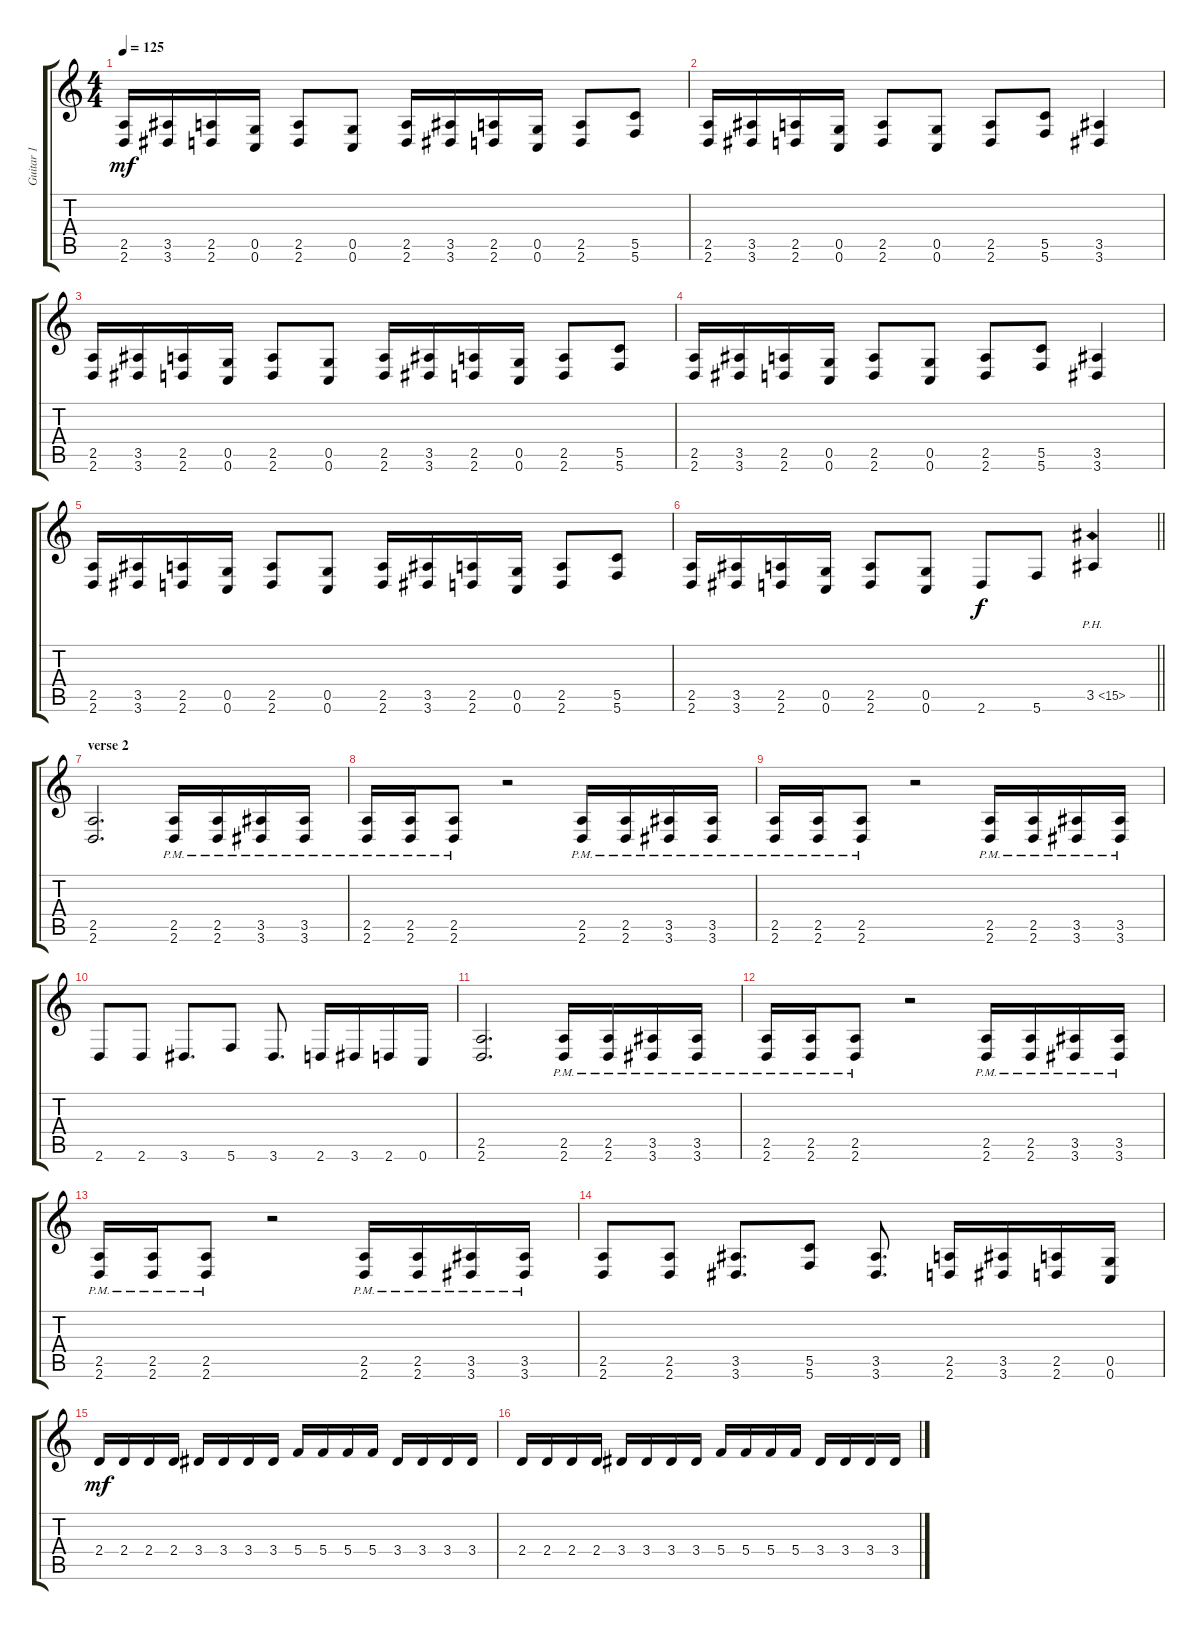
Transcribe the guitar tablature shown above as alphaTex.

\track ("Guitar 1" "Guitar 1") {instrument distortionguitar}
\staff {score tabs}
\tuning (D4 A3 F3 C3 G2 C2) {hide}
\ts (4 4)
\tempo 125
\clef g2
\ks c
(2.5 2.6).16{dy mf} (3.5 3.6).16 (2.5 2.6).16 (0.5 0.6).16 (2.5 2.6).8 (0.5 0.6).8 (2.5 2.6).16 (3.5 3.6).16 (2.5 2.6).16 (0.5 0.6).16 (2.5 2.6).8 (5.5 5.6).8 |
(2.5 2.6).16 (3.5 3.6).16 (2.5 2.6).16 (0.5 0.6).16 (2.5 2.6).8 (0.5 0.6).8 (2.5 2.6).8 (5.5 5.6).8 (3.5 3.6).4 |
(2.5 2.6).16 (3.5 3.6).16 (2.5 2.6).16 (0.5 0.6).16 (2.5 2.6).8 (0.5 0.6).8 (2.5 2.6).16 (3.5 3.6).16 (2.5 2.6).16 (0.5 0.6).16 (2.5 2.6).8 (5.5 5.6).8 |
(2.5 2.6).16 (3.5 3.6).16 (2.5 2.6).16 (0.5 0.6).16 (2.5 2.6).8 (0.5 0.6).8 (2.5 2.6).8 (5.5 5.6).8 (3.5 3.6).4 |
(2.5 2.6).16 (3.5 3.6).16 (2.5 2.6).16 (0.5 0.6).16 (2.5 2.6).8 (0.5 0.6).8 (2.5 2.6).16 (3.5 3.6).16 (2.5 2.6).16 (0.5 0.6).16 (2.5 2.6).8 (5.5 5.6).8 |
\barLineRight lightlight
(2.5 2.6).16 (3.5 3.6).16 (2.5 2.6).16 (0.5 0.6).16 (2.5 2.6).8 (0.5 0.6).8 2.6.8{dy f} 5.6.8 3.5{ph 12}.4 |
\section ("" "verse 2")
(2.5 2.6).2{d} (2.5{pm} 2.6{pm}).16 (2.5{pm} 2.6{pm}).16 (3.5{pm} 3.6{pm}).16 (3.5{pm} 3.6{pm}).16 |
(2.5{pm} 2.6{pm}).16 (2.5{pm} 2.6{pm}).16 (2.5{pm} 2.6{pm}).8 r.2 (2.5{pm} 2.6{pm}).16 (2.5{pm} 2.6{pm}).16 (3.5{pm} 3.6{pm}).16 (3.5{pm} 3.6{pm}).16 |
(2.5{pm} 2.6{pm}).16 (2.5{pm} 2.6{pm}).16 (2.5{pm} 2.6{pm}).8 r.2 (2.5{pm} 2.6{pm}).16 (2.5{pm} 2.6{pm}).16 (3.5{pm} 3.6{pm}).16 (3.5{pm} 3.6{pm}).16 |
2.6.8 2.6.8 3.6.8{d} 5.6.8 3.6.8{d} 2.6.16 3.6.16 2.6.16 0.6.16 |
(2.5 2.6).2{d} (2.5{pm} 2.6{pm}).16 (2.5{pm} 2.6{pm}).16 (3.5{pm} 3.6{pm}).16 (3.5{pm} 3.6{pm}).16 |
(2.5{pm} 2.6{pm}).16 (2.5{pm} 2.6{pm}).16 (2.5{pm} 2.6{pm}).8 r.2 (2.5{pm} 2.6{pm}).16 (2.5{pm} 2.6{pm}).16 (3.5{pm} 3.6{pm}).16 (3.5{pm} 3.6{pm}).16 |
(2.5{pm} 2.6{pm}).16 (2.5{pm} 2.6{pm}).16 (2.5{pm} 2.6{pm}).8 r.2 (2.5{pm} 2.6{pm}).16 (2.5{pm} 2.6{pm}).16 (3.5{pm} 3.6{pm}).16 (3.5{pm} 3.6{pm}).16 |
(2.5 2.6).8 (2.5 2.6).8 (3.5 3.6).8{d} (5.5 5.6).8 (3.5 3.6).8{d} (2.5 2.6).16 (3.5 3.6).16 (2.5 2.6).16 (0.5 0.6).16 |
2.4.16{dy mf} 2.4.16 2.4.16 2.4.16 3.4.16 3.4.16 3.4.16 3.4.16 5.4.16 5.4.16 5.4.16 5.4.16 3.4.16 3.4.16 3.4.16 3.4.16 |
2.4.16 2.4.16 2.4.16 2.4.16 3.4.16 3.4.16 3.4.16 3.4.16 5.4.16 5.4.16 5.4.16 5.4.16 3.4.16 3.4.16 3.4.16 3.4.16
